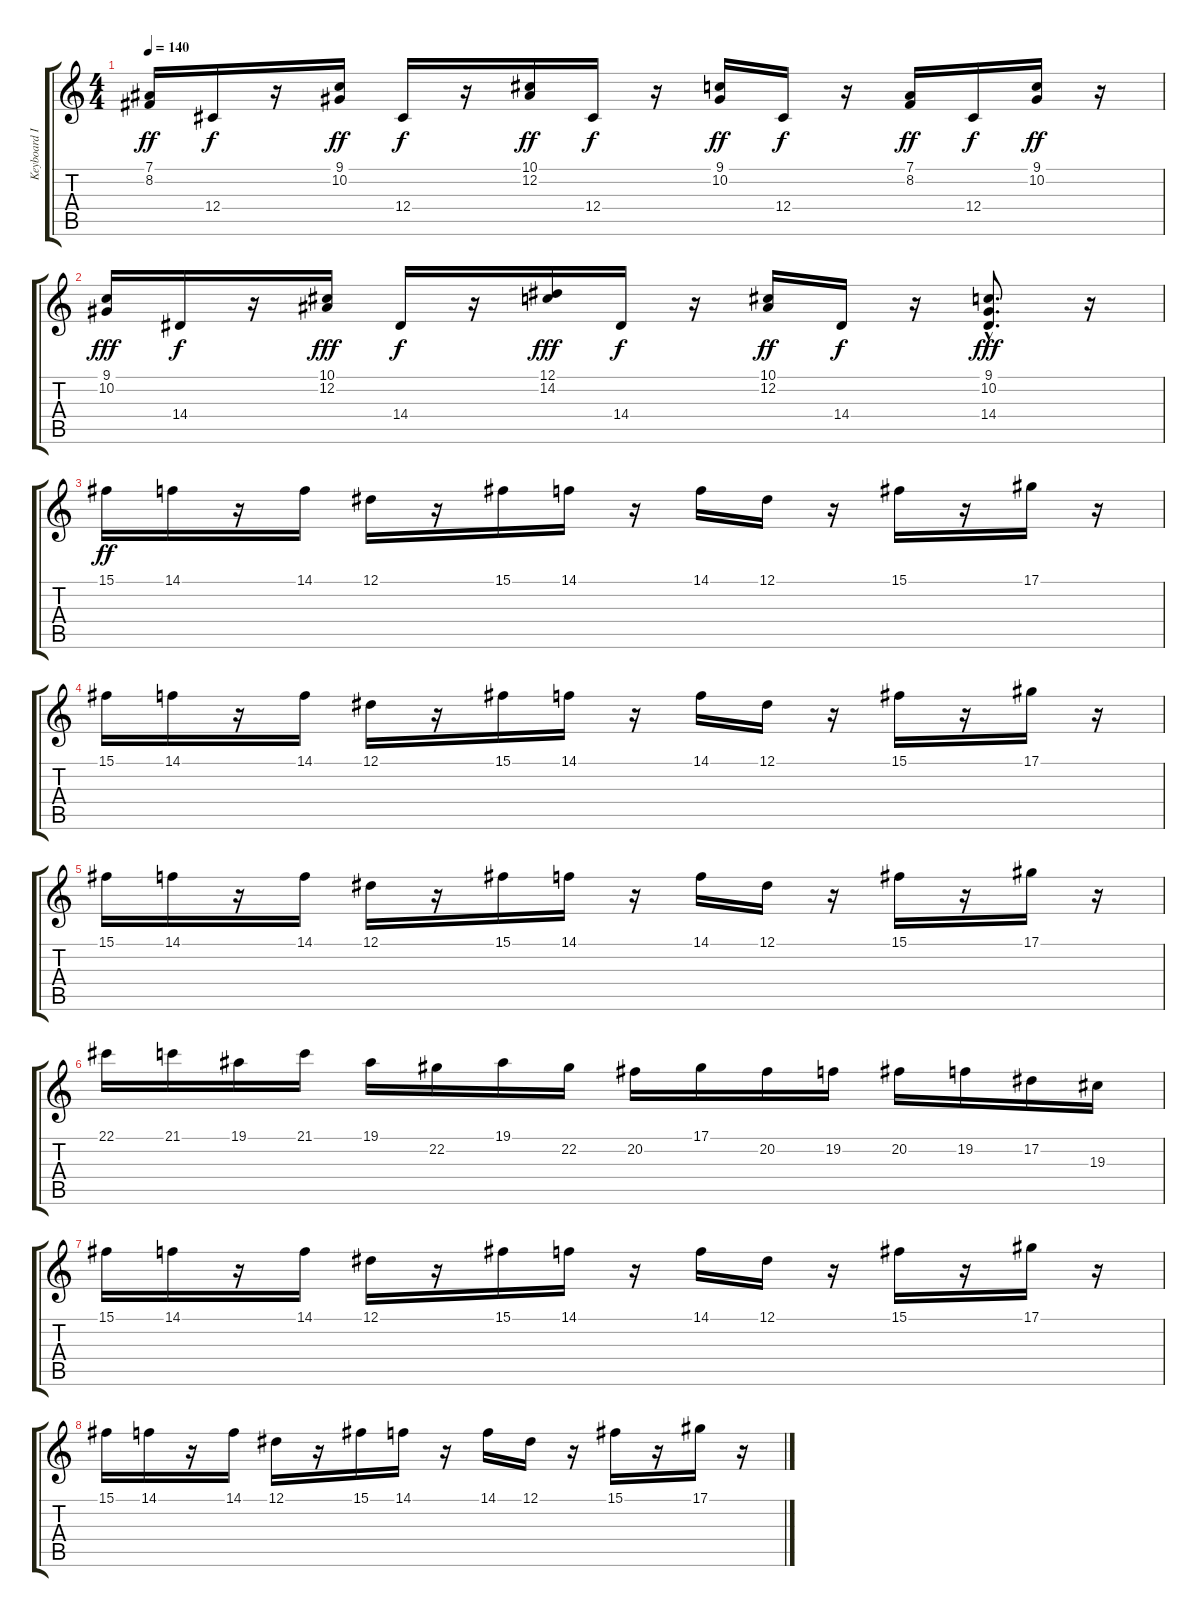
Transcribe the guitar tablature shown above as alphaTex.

\track ("Keyboard II" "Keyboard I") {instrument harpsichord}
\staff {score tabs}
\tuning (Eb4 Bb3 Gb3 Db3 Ab2 Eb2) {hide}
\ts (4 4)
\tempo 140
\clef g2
\ks c
(7.1 8.2).16{dy ff} 12.4.16{dy f} r.16 (9.1 10.2).16{dy ff} 12.4.16{dy f} r.16 (10.1 12.2).16{dy ff} 12.4.16{dy f} r.16 (9.1 10.2).16{dy ff} 12.4.16{dy f} r.16 (7.1 8.2).16{dy ff} 12.4.16{dy f} (9.1 10.2).16{dy ff} r.16 |
(9.1 10.2).16{dy fff} 14.4.16{dy f} r.16 (10.1 12.2).16{dy fff} 14.4.16{dy f} r.16 (12.1 14.2).16{dy fff} 14.4.16{dy f} r.16 (10.1 12.2).16{dy ff} 14.4.16{dy f} r.16 (9.1{hac} 10.2{hac} 14.4{hac}).8{d dy fff} r.16 |
15.1.16{dy ff volume 9 instrument lead2sawtooth} 14.1.16 r.16 14.1.16 12.1.16 r.16 15.1.16 14.1.16 r.16 14.1.16 12.1.16 r.16 15.1.16 r.16 17.1.16 r.16 |
15.1.16 14.1.16 r.16 14.1.16 12.1.16 r.16 15.1.16 14.1.16 r.16 14.1.16 12.1.16 r.16 15.1.16 r.16 17.1.16 r.16 |
15.1.16 14.1.16 r.16 14.1.16 12.1.16 r.16 15.1.16 14.1.16 r.16 14.1.16 12.1.16 r.16 15.1.16 r.16 17.1.16 r.16 |
22.1.16 21.1.16 19.1.16 21.1.16 19.1.16 22.2.16 19.1.16 22.2.16 20.2.16 17.1.16 20.2.16 19.2.16 20.2.16 19.2.16 17.2.16 19.3.16 |
15.1.16 14.1.16 r.16 14.1.16 12.1.16 r.16 15.1.16 14.1.16 r.16 14.1.16 12.1.16 r.16 15.1.16 r.16 17.1.16 r.16 |
15.1.16 14.1.16 r.16 14.1.16 12.1.16 r.16 15.1.16 14.1.16 r.16 14.1.16 12.1.16 r.16 15.1.16 r.16 17.1.16 r.16
